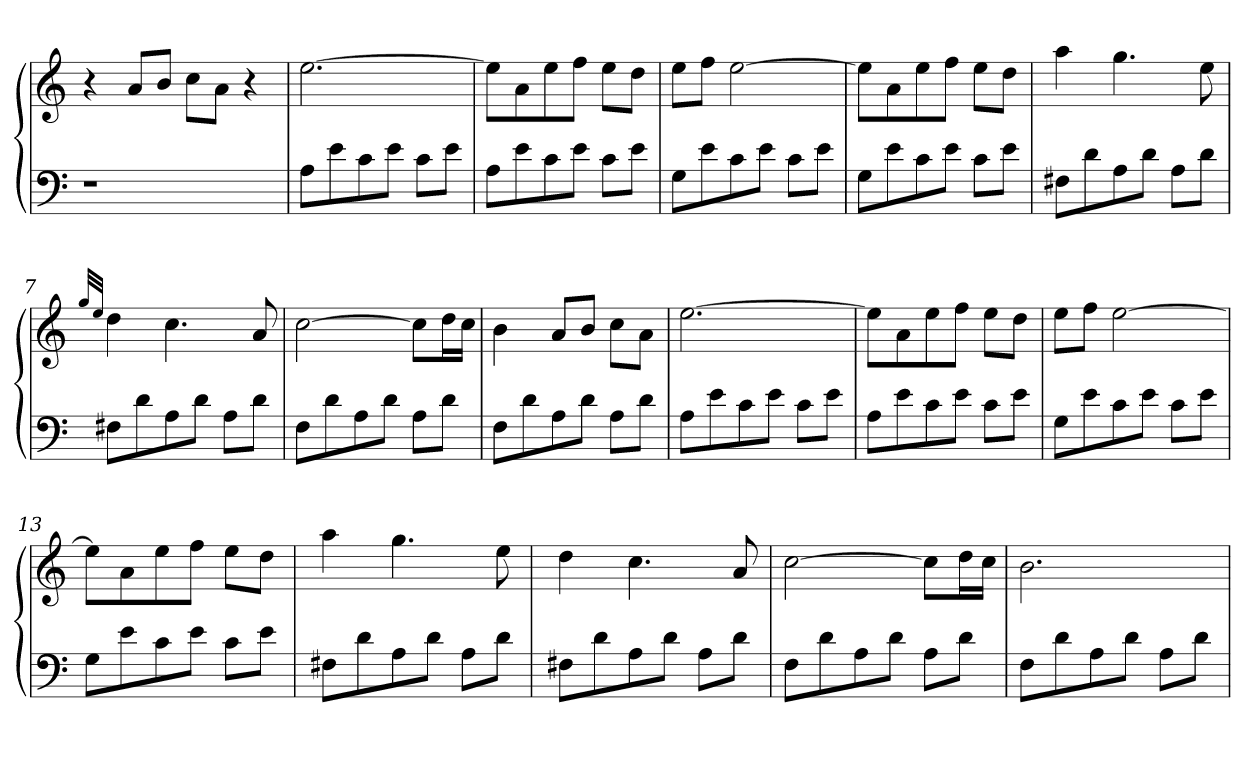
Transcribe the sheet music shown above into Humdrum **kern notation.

**kern	**kern
*part1	*part1
*staff2	*staff1
*clefF4	*clefG2
*k[]	*k[]
=1	=1
1r	4r
.	8a/L
.	8b/J
.	8cc\L
.	8a\J
.	4r
=2	=2
8A\L	[2.ee\
8e\	.
8c\	.
8e\J	.
8c\L	.
8e\J	.
=3	=3
8A\L	8ee\L]
8e\	8a\
8c\	8ee\
8e\J	8ff\J
8c\L	8ee\L
8e\J	8dd\J
=4	=4
8G\L	8ee\L
8e\	8ff\J
8c\	[2ee\
8e\J	.
8c\L	.
8e\J	.
=5	=5
8G\L	8ee\L]
8e\	8a\
8c\	8ee\
8e\J	8ff\J
8c\L	8ee\L
8e\J	8dd\J
!!LO:LB:g=z
=6	=6
8F#i\L	4aa\
8d\	.
8A\	4.gg\
8d\J	.
8A\L	.
8d\J	8ee\
=7	=7
.	32qqgg/LLL
.	32qqee/JJJ
8F#i\L	4dd\
8d\	.
8A\	4.cc\
8d\J	.
8A\L	.
8d\J	8a/
=8	=8
8F\L	[2cc\
8d\	.
8A\	.
8d\J	.
8A\L	8cc\L]
8d\J	16dd\L
.	16cc\JJ
=9	=9
8F\L	4b\
8d\	.
8A\	8a/L
8d\J	8b/J
8A\L	8cc\L
8d\J	8a\J
=10	=10
8A\L	[2.ee\
8e\	.
8c\	.
8e\J	.
8c\L	.
8e\J	.
!!LO:LB:g=z
=11	=11
8A\L	8ee\L]
8e\	8a\
8c\	8ee\
8e\J	8ff\J
8c\L	8ee\L
8e\J	8dd\J
=12	=12
8G\L	8ee\L
8e\	8ff\J
8c\	[2ee\
8e\J	.
8c\L	.
8e\J	.
=13	=13
8G\L	8ee\L]
8e\	8a\
8c\	8ee\
8e\J	8ff\J
8c\L	8ee\L
8e\J	8dd\J
=14	=14
8F#i\L	4aa\
8d\	.
8A\	4.gg\
8d\J	.
8A\L	.
8d\J	8ee\
=15	=15
8F#i\L	4dd\
8d\	.
8A\	4.cc\
8d\J	.
8A\L	.
8d\J	8a/
!!LO:LB:g=z
=16	=16
8F\L	[2cc\
8d\	.
8A\	.
8d\J	.
8A\L	8cc\L]
8d\J	16dd\L
.	16cc\JJ
=17	=17
8F\L	2.b\
8d\	.
8A\	.
8d\J	.
8A\L	.
8d\J	.
=	=
*-	*-
